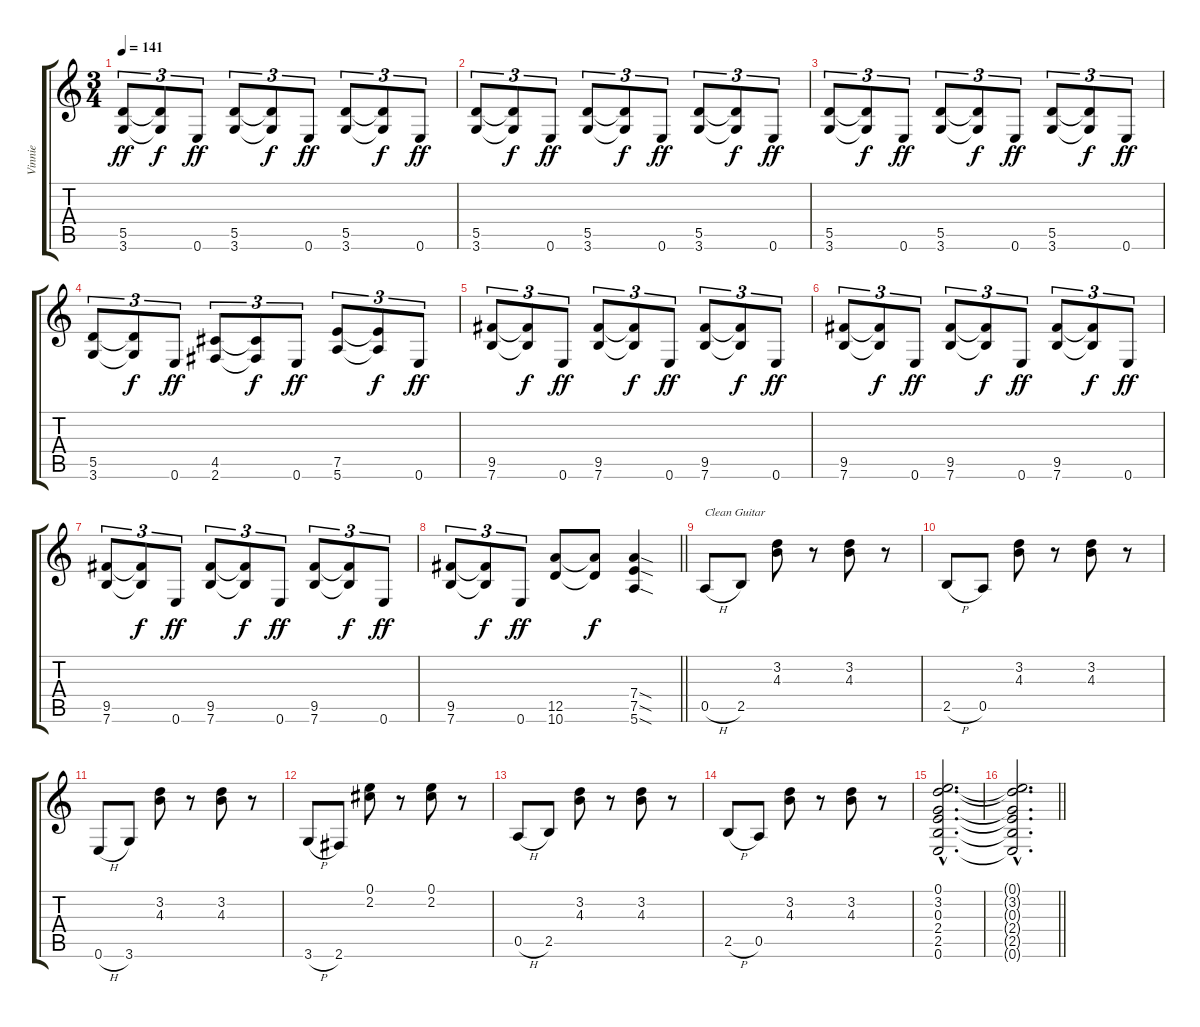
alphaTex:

\track ("Vinnie" "Vinnie") {instrument distortionguitar}
\staff {score tabs}
\tuning (E4 B3 G3 D3 A2 E2) {hide}
\ts (3 4)
\tempo 141
\clef g2
\ks c
(5.5 3.6).8{tu (3 2) dy ff} (5.5{t} 3.6{t}).8{tu (3 2) dy f} 0.6.8{tu (3 2) dy ff} (5.5 3.6).8{tu (3 2)} (5.5{t} 3.6{t}).8{tu (3 2) dy f} 0.6.8{tu (3 2) dy ff} (5.5 3.6).8{tu (3 2)} (5.5{t} 3.6{t}).8{tu (3 2) dy f} 0.6.8{tu (3 2) dy ff} |
(5.5 3.6).8{tu (3 2)} (5.5{t} 3.6{t}).8{tu (3 2) dy f} 0.6.8{tu (3 2) dy ff} (5.5 3.6).8{tu (3 2)} (5.5{t} 3.6{t}).8{tu (3 2) dy f} 0.6.8{tu (3 2) dy ff} (5.5 3.6).8{tu (3 2)} (5.5{t} 3.6{t}).8{tu (3 2) dy f} 0.6.8{tu (3 2) dy ff} |
(5.5 3.6).8{tu (3 2)} (5.5{t} 3.6{t}).8{tu (3 2) dy f} 0.6.8{tu (3 2) dy ff} (5.5 3.6).8{tu (3 2)} (5.5{t} 3.6{t}).8{tu (3 2) dy f} 0.6.8{tu (3 2) dy ff} (5.5 3.6).8{tu (3 2)} (5.5{t} 3.6{t}).8{tu (3 2) dy f} 0.6.8{tu (3 2) dy ff} |
(5.5 3.6).8{tu (3 2)} (5.5{t} 3.6{t}).8{tu (3 2) dy f} 0.6.8{tu (3 2) dy ff} (4.5 2.6).8{tu (3 2)} (4.5{t} 2.6{t}).8{tu (3 2) dy f} 0.6.8{tu (3 2) dy ff} (7.5 5.6).8{tu (3 2)} (7.5{t} 5.6{t}).8{tu (3 2) dy f} 0.6.8{tu (3 2) dy ff} |
(9.5 7.6).8{tu (3 2)} (9.5{t} 7.6{t}).8{tu (3 2) dy f} 0.6.8{tu (3 2) dy ff} (9.5 7.6).8{tu (3 2)} (9.5{t} 7.6{t}).8{tu (3 2) dy f} 0.6.8{tu (3 2) dy ff} (9.5 7.6).8{tu (3 2)} (9.5{t} 7.6{t}).8{tu (3 2) dy f} 0.6.8{tu (3 2) dy ff} |
(9.5 7.6).8{tu (3 2)} (9.5{t} 7.6{t}).8{tu (3 2) dy f} 0.6.8{tu (3 2) dy ff} (9.5 7.6).8{tu (3 2)} (9.5{t} 7.6{t}).8{tu (3 2) dy f} 0.6.8{tu (3 2) dy ff} (9.5 7.6).8{tu (3 2)} (9.5{t} 7.6{t}).8{tu (3 2) dy f} 0.6.8{tu (3 2) dy ff} |
(9.5 7.6).8{tu (3 2)} (9.5{t} 7.6{t}).8{tu (3 2) dy f} 0.6.8{tu (3 2) dy ff} (9.5 7.6).8{tu (3 2)} (9.5{t} 7.6{t}).8{tu (3 2) dy f} 0.6.8{tu (3 2) dy ff} (9.5 7.6).8{tu (3 2)} (9.5{t} 7.6{t}).8{tu (3 2) dy f} 0.6.8{tu (3 2) dy ff} |
\barLineRight lightlight
(9.5 7.6).8{tu (3 2)} (9.5{t} 7.6{t}).8{tu (3 2) dy f} 0.6.8{tu (3 2) dy ff} (12.5 10.6).8 (12.5{t} 10.6{t}).8{dy f} (7.4{sod} 7.5{sod} 5.6{sod}).4 |
0.5{h}.8{txt "Clean Guitar" instrument electricguitarclean} 2.5.8 (3.2 4.3).8 r.8 (3.2 4.3).8 r.8 |
2.5{h}.8 0.5.8 (3.2 4.3).8 r.8 (3.2 4.3).8 r.8 |
0.6{h}.8 3.6.8 (3.2 4.3).8 r.8 (3.2 4.3).8 r.8 |
3.6{h}.8 2.6.8 (0.1 2.2).8 r.8 (0.1 2.2).8 r.8 |
0.5{h}.8 2.5.8 (3.2 4.3).8 r.8 (3.2 4.3).8 r.8 |
2.5{h}.8 0.5.8 (3.2 4.3).8 r.8 (3.2 4.3).8 r.8 |
(0.1{hac} 3.2{hac} 0.3{hac} 2.4{hac} 2.5{hac} 0.6{hac}).2{d} |
\barLineRight lightlight
(0.1{hac t} 3.2{hac t} 0.3{hac t} 2.4{hac t} 2.5{hac t} 0.6{hac t}).2{d}
